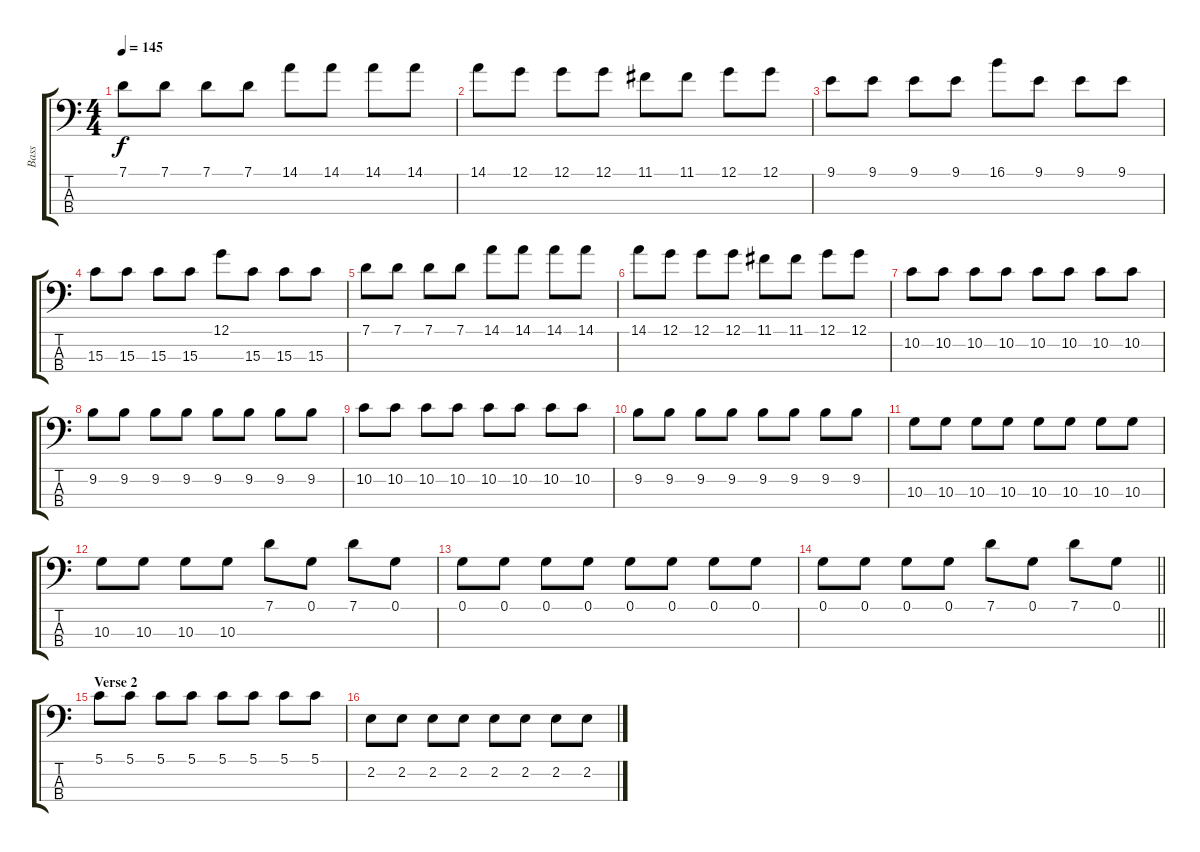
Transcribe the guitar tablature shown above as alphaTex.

\track ("Bass" "Bass") {instrument electricbassfinger}
\staff {score tabs}
\tuning (G2 D2 A1 E1) {hide}
\ts (4 4)
\tempo 145
\clef f4
\ks c
7.1.8{dy f} 7.1.8 7.1.8 7.1.8 14.1.8 14.1.8 14.1.8 14.1.8 |
14.1.8 12.1.8 12.1.8 12.1.8 11.1.8 11.1.8 12.1.8 12.1.8 |
9.1.8 9.1.8 9.1.8 9.1.8 16.1.8 9.1.8 9.1.8 9.1.8 |
15.3.8 15.3.8 15.3.8 15.3.8 12.1.8 15.3.8 15.3.8 15.3.8 |
7.1.8 7.1.8 7.1.8 7.1.8 14.1.8 14.1.8 14.1.8 14.1.8 |
14.1.8 12.1.8 12.1.8 12.1.8 11.1.8 11.1.8 12.1.8 12.1.8 |
10.2.8 10.2.8 10.2.8 10.2.8 10.2.8 10.2.8 10.2.8 10.2.8 |
9.2.8 9.2.8 9.2.8 9.2.8 9.2.8 9.2.8 9.2.8 9.2.8 |
10.2.8 10.2.8 10.2.8 10.2.8 10.2.8 10.2.8 10.2.8 10.2.8 |
9.2.8 9.2.8 9.2.8 9.2.8 9.2.8 9.2.8 9.2.8 9.2.8 |
10.3.8 10.3.8 10.3.8 10.3.8 10.3.8 10.3.8 10.3.8 10.3.8 |
10.3.8 10.3.8 10.3.8 10.3.8 7.1.8 0.1.8 7.1.8 0.1.8 |
0.1.8 0.1.8 0.1.8 0.1.8 0.1.8 0.1.8 0.1.8 0.1.8 |
\barLineRight lightlight
0.1.8 0.1.8 0.1.8 0.1.8 7.1.8 0.1.8 7.1.8 0.1.8 |
\section ("" "Verse 2")
5.1.8 5.1.8 5.1.8 5.1.8 5.1.8 5.1.8 5.1.8 5.1.8 |
2.2.8 2.2.8 2.2.8 2.2.8 2.2.8 2.2.8 2.2.8 2.2.8
